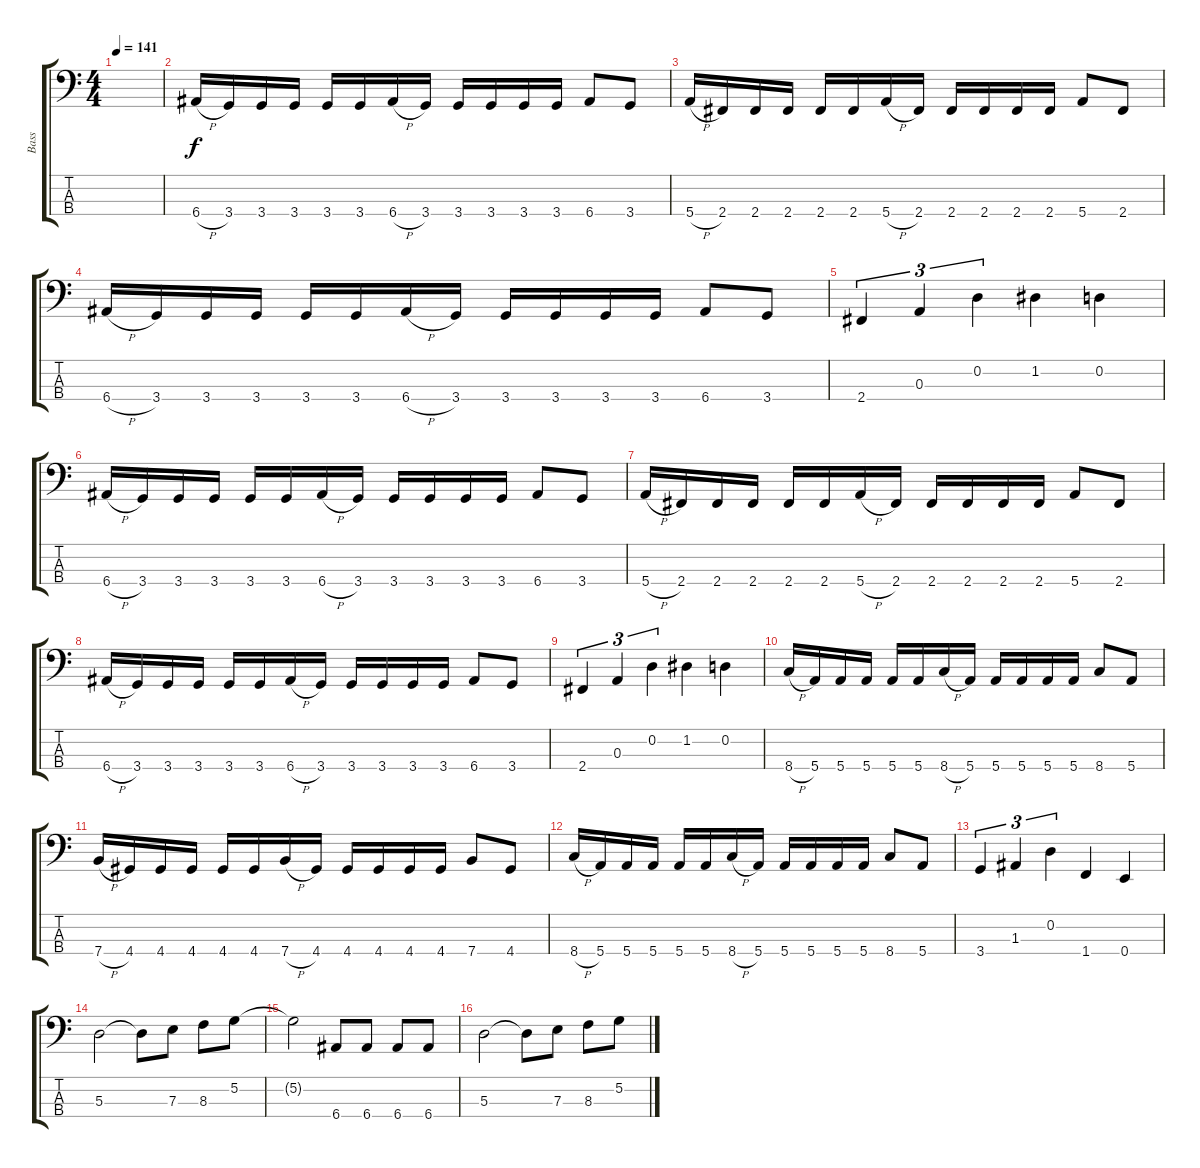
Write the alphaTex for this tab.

\track ("Bass" "Bass") {instrument electricbasspick}
\staff {score tabs}
\tuning (G2 D2 A1 E1) {hide}
\ts (4 4)
\tempo 141
\clef f4
\ks c
|
6.4{h}.16 3.4.16 3.4.16 3.4.16 3.4.16 3.4.16 6.4{h}.16 3.4.16 3.4.16 3.4.16 3.4.16 3.4.16 6.4.8 3.4.8 |
5.4{h}.16 2.4.16 2.4.16 2.4.16 2.4.16 2.4.16 5.4{h}.16 2.4.16 2.4.16 2.4.16 2.4.16 2.4.16 5.4.8 2.4.8 |
6.4{h}.16 3.4.16 3.4.16 3.4.16 3.4.16 3.4.16 6.4{h}.16 3.4.16 3.4.16 3.4.16 3.4.16 3.4.16 6.4.8 3.4.8 |
2.4.4{tu (3 2)} 0.3.4{tu (3 2)} 0.2.4{tu (3 2)} 1.2.4 0.2.4 |
6.4{h}.16 3.4.16 3.4.16 3.4.16 3.4.16 3.4.16 6.4{h}.16 3.4.16 3.4.16 3.4.16 3.4.16 3.4.16 6.4.8 3.4.8 |
5.4{h}.16 2.4.16 2.4.16 2.4.16 2.4.16 2.4.16 5.4{h}.16 2.4.16 2.4.16 2.4.16 2.4.16 2.4.16 5.4.8 2.4.8 |
6.4{h}.16 3.4.16 3.4.16 3.4.16 3.4.16 3.4.16 6.4{h}.16 3.4.16 3.4.16 3.4.16 3.4.16 3.4.16 6.4.8 3.4.8 |
2.4.4{tu (3 2)} 0.3.4{tu (3 2)} 0.2.4{tu (3 2)} 1.2.4 0.2.4 |
8.4{h}.16 5.4.16 5.4.16 5.4.16 5.4.16 5.4.16 8.4{h}.16 5.4.16 5.4.16 5.4.16 5.4.16 5.4.16 8.4.8 5.4.8 |
7.4{h}.16 4.4.16 4.4.16 4.4.16 4.4.16 4.4.16 7.4{h}.16 4.4.16 4.4.16 4.4.16 4.4.16 4.4.16 7.4.8 4.4.8 |
8.4{h}.16 5.4.16 5.4.16 5.4.16 5.4.16 5.4.16 8.4{h}.16 5.4.16 5.4.16 5.4.16 5.4.16 5.4.16 8.4.8 5.4.8 |
3.4.4{tu (3 2)} 1.3.4{tu (3 2)} 0.2.4{tu (3 2)} 1.4.4 0.4.4 |
5.3.2 5.3{t}.8 7.3.8 8.3.8 5.2.8 |
5.2{t}.2 6.4.8 6.4.8 6.4.8 6.4.8 |
5.3.2 5.3{t}.8 7.3.8 8.3.8 5.2.8
